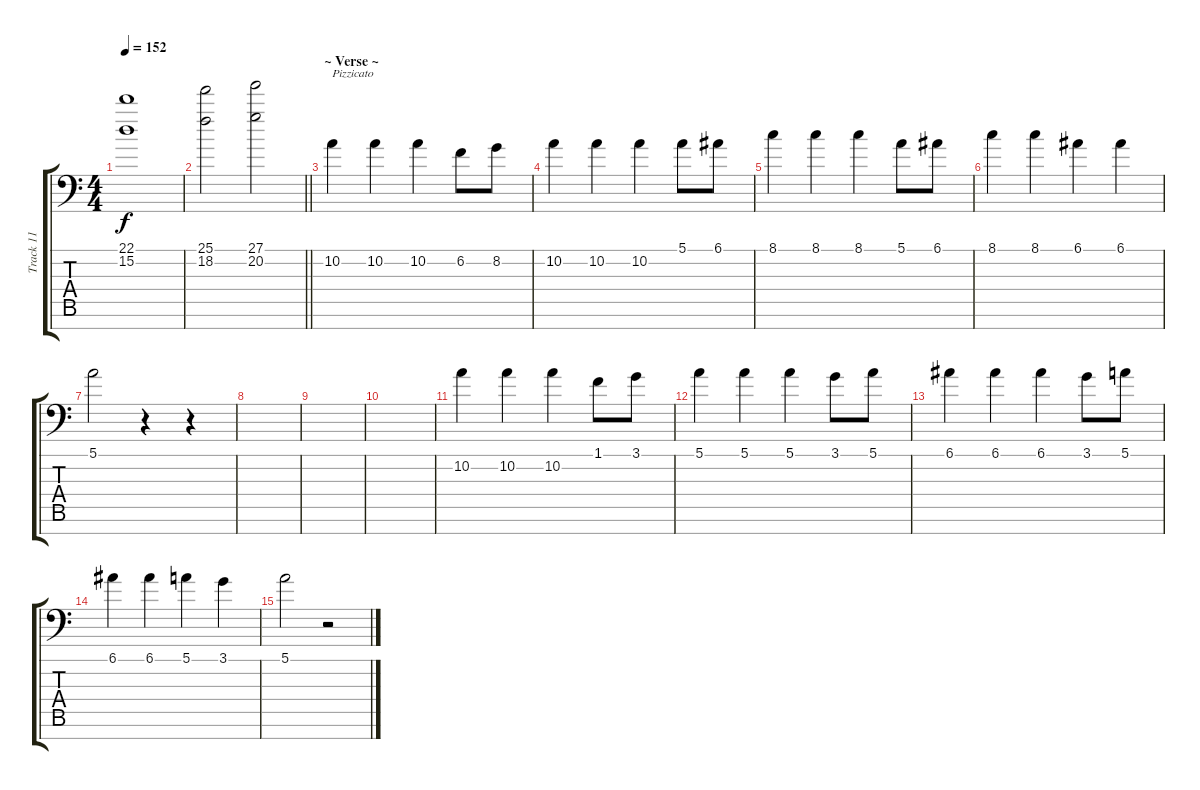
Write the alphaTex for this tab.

\track ("Track 11" "Track 11") {instrument stringensemble1}
\staff {score tabs}
\tuning (E4 B3 G3 D3 A2 E2 A1) {hide}
\ts (4 4)
\tempo 152
\clef f4
\ks c
(22.1 15.2).1{dy f} |
\barLineRight lightlight
(25.1 18.2).2 (27.1 20.2).2 |
\section ("" "~ Verse ~")
10.2.4{txt "Pizzicato" instrument pizzicatostrings} 10.2.4 10.2.4 6.2.8 8.2.8 |
10.2.4 10.2.4 10.2.4 5.1.8 6.1.8 |
8.1.4 8.1.4 8.1.4 5.1.8 6.1.8 |
8.1.4 8.1.4 6.1.4 6.1.4 |
5.1.2 r.4 r.4 |
|
|
|
10.2.4 10.2.4 10.2.4 1.1.8 3.1.8 |
5.1.4 5.1.4 5.1.4 3.1.8 5.1.8 |
6.1.4 6.1.4 6.1.4 3.1.8 5.1.8 |
6.1.4 6.1.4 5.1.4 3.1.4 |
5.1.2 r.2
